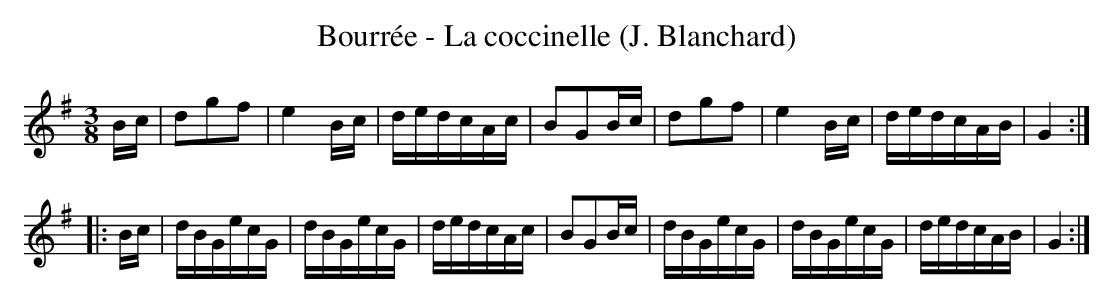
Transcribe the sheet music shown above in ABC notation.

X:1
T:Bourrée - La coccinelle (J. Blanchard)
M:3/8
L:1/16
K:G
Bc|d2g2f2|e4Bc|dedcAc|B2G2Bc|\
d2g2f2|e4Bc|dedcAB|G4:|
|:Bc|dBGecG|dBGecG|dedcAc|B2G2Bc|\
dBGecG|dBGecG|dedcAB|G4:|
